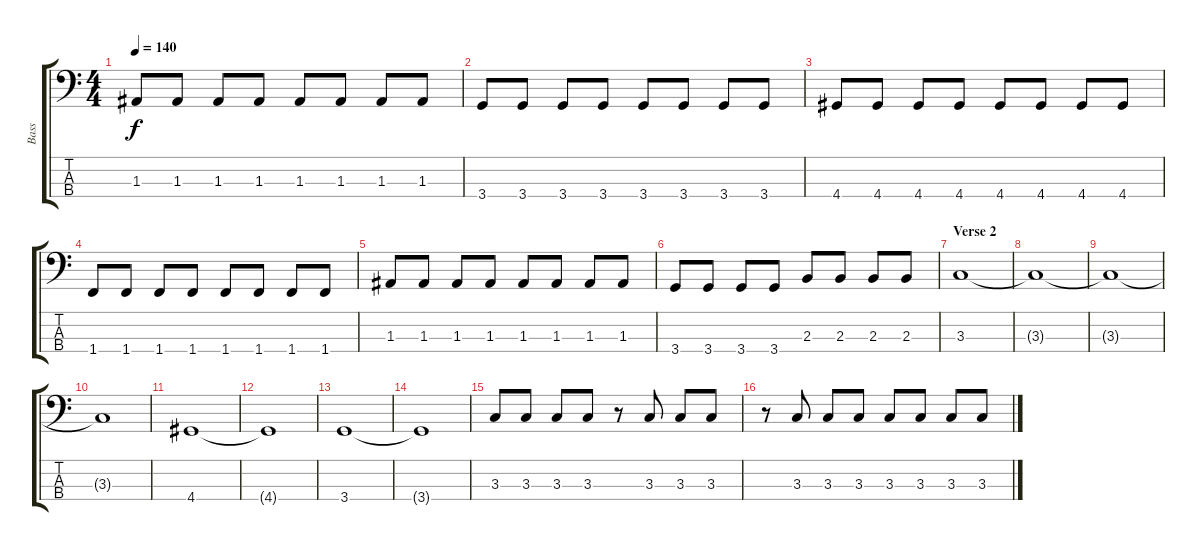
\track ("Bass" "Bass") {instrument electricbasspick}
\staff {score tabs}
\tuning (G2 D2 A1 E1) {hide}
\ts (4 4)
\tempo 140
\clef f4
\ks c
1.3.8{dy f} 1.3.8 1.3.8 1.3.8 1.3.8 1.3.8 1.3.8 1.3.8 |
3.4.8 3.4.8 3.4.8 3.4.8 3.4.8 3.4.8 3.4.8 3.4.8 |
4.4.8 4.4.8 4.4.8 4.4.8 4.4.8 4.4.8 4.4.8 4.4.8 |
1.4.8 1.4.8 1.4.8 1.4.8 1.4.8 1.4.8 1.4.8 1.4.8 |
1.3.8 1.3.8 1.3.8 1.3.8 1.3.8 1.3.8 1.3.8 1.3.8 |
3.4.8 3.4.8 3.4.8 3.4.8 2.3.8 2.3.8 2.3.8 2.3.8 |
\section ("" "Verse 2")
3.3.1 |
3.3{t}.1 |
3.3{t}.1 |
3.3{t}.1 |
4.4.1 |
4.4{t}.1 |
3.4.1 |
3.4{t}.1 |
3.3.8 3.3.8 3.3.8 3.3.8 r.8 3.3.8 3.3.8 3.3.8 |
r.8 3.3.8 3.3.8 3.3.8 3.3.8 3.3.8 3.3.8 3.3.8
